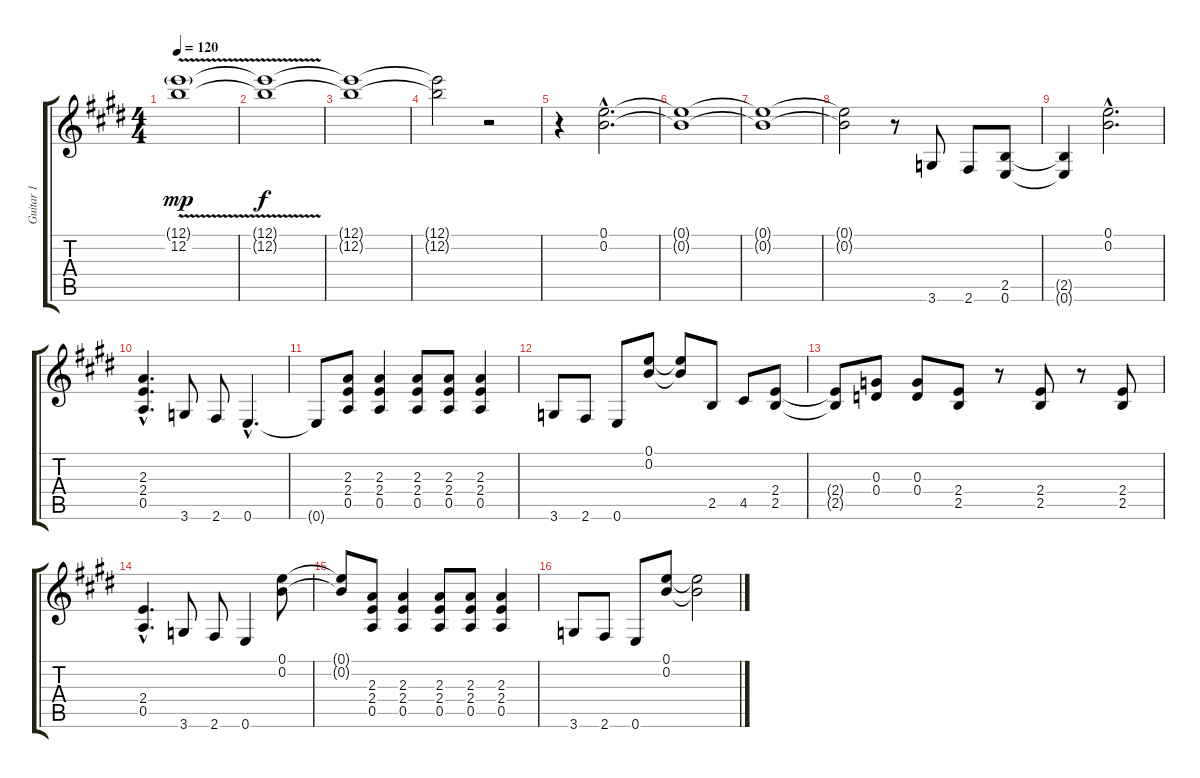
\track ("Guitar 1" "Guitar 1") {instrument distortionguitar}
\staff {score tabs}
\tuning (E4 B3 G3 D3 A2 E2) {hide}
\ts (4 4)
\tempo 120
\clef g2
\ks e
(12.1{v g} 12.2{v}).1{dy mp instrument distortionguitar} |
(12.1{t} 12.2{t}).1{dy f} |
(12.1{t} 12.2{t}).1 |
(12.1{t} 12.2{t}).2 r.2 |
r.4 (0.1{hac} 0.2{hac}).2{d} |
(0.1{t} 0.2{t}).1 |
(0.1{t} 0.2{t}).1 |
(0.1{t} 0.2{t}).2 r.8 3.6.8 2.6.8 (2.5 0.6).8 |
(2.5{t} 0.6{t}).4 (0.1{hac} 0.2{hac}).2{d} |
(2.3{hac} 2.4{hac} 0.5{hac}).4{d} 3.6.8 2.6.8 0.6{hac}.4{d} |
0.6{t}.8 (2.3 2.4 0.5).8 (2.3 2.4 0.5).4 (2.3 2.4 0.5).8 (2.3 2.4 0.5).8 (2.3 2.4 0.5).4 |
3.6.8 2.6.8 0.6.8 (0.1 0.2).8 (0.1{t} 0.2{t}).8 2.5.8 4.5.8 (2.4 2.5).8 |
(2.4{t} 2.5{t}).8 (0.3 0.4).8 (0.3 0.4).8 (2.4 2.5).8 r.8 (2.4 2.5).8 r.8 (2.4 2.5).8 |
(2.4{hac} 0.5{hac}).4{d} 3.6.8 2.6.8 0.6.4 (0.1 0.2).8 |
(0.1{t} 0.2{t}).8 (2.3 2.4 0.5).8 (2.3 2.4 0.5).4 (2.3 2.4 0.5).8 (2.3 2.4 0.5).8 (2.3 2.4 0.5).4 |
3.6.8 2.6.8 0.6.8 (0.1 0.2).8 (0.1{t} 0.2{t}).2
